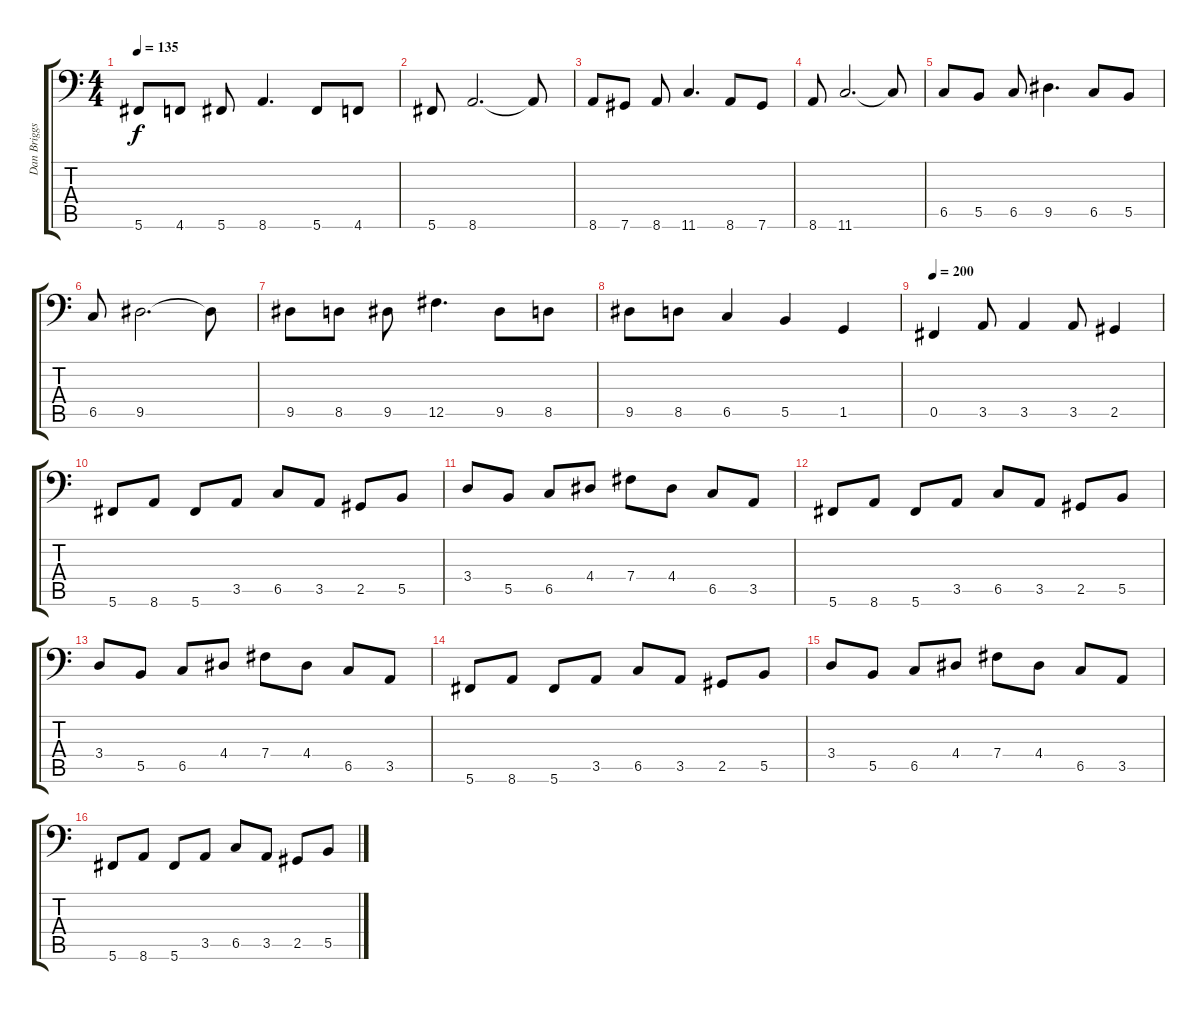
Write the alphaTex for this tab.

\track ("Dan Briggs" "Dan Briggs") {instrument electricbassfinger}
\staff {score tabs}
\tuning (Db3 Ab2 E2 B1 Gb1 Db1) {hide}
\ts (4 4)
\tempo 135
\clef f4
\ks c
5.6.8{dy f} 4.6.8 5.6.8 8.6.4{d} 5.6.8 4.6.8 |
5.6.8 8.6.2{d} 8.6{t}.8 |
8.6.8 7.6.8 8.6.8 11.6.4{d} 8.6.8 7.6.8 |
8.6.8 11.6.2{d} 11.6{t}.8 |
6.5.8 5.5.8 6.5.8 9.5.4{d} 6.5.8 5.5.8 |
6.5.8 9.5.2{d} 9.5{t}.8 |
9.5.8 8.5.8 9.5.8 12.5.4{d} 9.5.8 8.5.8 |
9.5.8 8.5.8 6.5.4 5.5.4 1.5.4 |
\tempo 200
0.5.4 3.5.8 3.5.4 3.5.8 2.5.4 |
5.6.8 8.6.8 5.6.8 3.5.8 6.5.8 3.5.8 2.5.8 5.5.8 |
3.4.8 5.5.8 6.5.8 4.4.8 7.4.8 4.4.8 6.5.8 3.5.8 |
5.6.8 8.6.8 5.6.8 3.5.8 6.5.8 3.5.8 2.5.8 5.5.8 |
3.4.8 5.5.8 6.5.8 4.4.8 7.4.8 4.4.8 6.5.8 3.5.8 |
5.6.8 8.6.8 5.6.8 3.5.8 6.5.8 3.5.8 2.5.8 5.5.8 |
3.4.8 5.5.8 6.5.8 4.4.8 7.4.8 4.4.8 6.5.8 3.5.8 |
5.6.8 8.6.8 5.6.8 3.5.8 6.5.8 3.5.8 2.5.8 5.5.8
